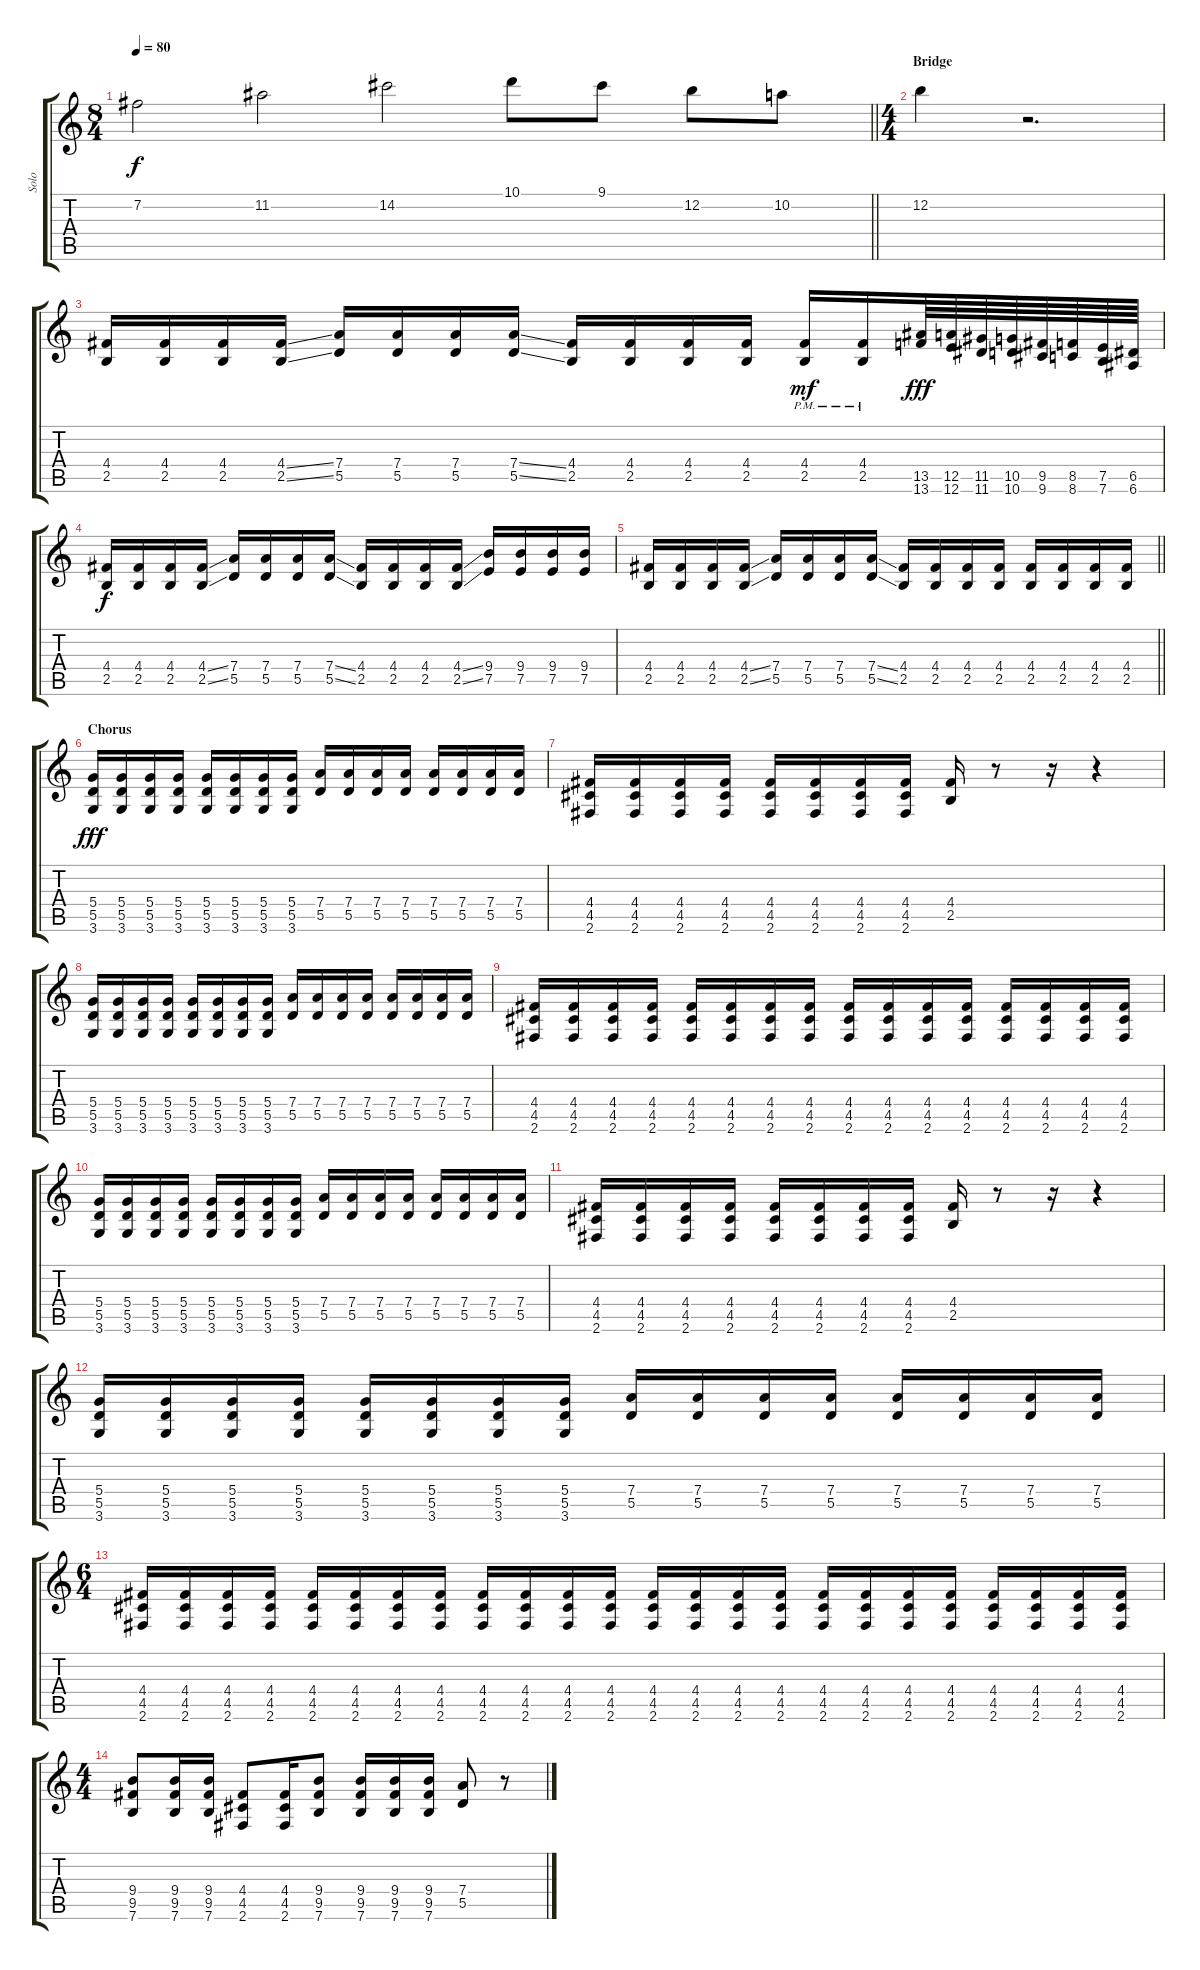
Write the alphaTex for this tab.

\track ("Solo" "Solo") {instrument distortionguitar}
\staff {score tabs}
\tuning (E4 B3 G3 D3 A2 E2) {hide}
\ts (8 4)
\tempo 80
\clef g2
\barLineRight lightlight
\ks c
7.2.2{dy f} 11.2.2 14.2.2 10.1.8 9.1.8 12.2.8 10.2.8 |
\ts (4 4)
\section ("" "Bridge")
12.2.4 r.2{d} |
(4.4 2.5).16 (4.4 2.5).16 (4.4 2.5).16 (4.4{ss} 2.5{ss}).16 (7.4 5.5).16 (7.4 5.5).16 (7.4 5.5).16 (7.4{ss} 5.5{ss}).16 (4.4 2.5).16 (4.4 2.5).16 (4.4 2.5).16 (4.4 2.5).16 (4.4{pm} 2.5{pm}).16{dy mf} (4.4{pm} 2.5{pm}).16 (13.5 13.6).64{dy fff instrument guitarfretnoise} (12.5 12.6).64 (11.5 11.6).64 (10.5 10.6).64 (9.5 9.6).64 (8.5 8.6).64 (7.5 7.6).64 (6.5 6.6).64 |
(4.4 2.5).16{dy f instrument distortionguitar} (4.4 2.5).16 (4.4 2.5).16 (4.4{ss} 2.5{ss}).16 (7.4 5.5).16 (7.4 5.5).16 (7.4 5.5).16 (7.4{ss} 5.5{ss}).16 (4.4 2.5).16 (4.4 2.5).16 (4.4 2.5).16 (4.4{ss} 2.5{ss}).16 (9.4 7.5).16 (9.4 7.5).16 (9.4 7.5).16 (9.4 7.5).16 |
\barLineRight lightlight
(4.4 2.5).16 (4.4 2.5).16 (4.4 2.5).16 (4.4{ss} 2.5{ss}).16 (7.4 5.5).16 (7.4 5.5).16 (7.4 5.5).16 (7.4{ss} 5.5{ss}).16 (4.4 2.5).16 (4.4 2.5).16 (4.4 2.5).16 (4.4 2.5).16 (4.4 2.5).16 (4.4 2.5).16 (4.4 2.5).16 (4.4 2.5).16 |
\section ("" "Chorus")
(5.4 5.5 3.6).16{dy fff} (5.4 5.5 3.6).16 (5.4 5.5 3.6).16 (5.4 5.5 3.6).16 (5.4 5.5 3.6).16 (5.4 5.5 3.6).16 (5.4 5.5 3.6).16 (5.4 5.5 3.6).16 (7.4 5.5).16 (7.4 5.5).16 (7.4 5.5).16 (7.4 5.5).16 (7.4 5.5).16 (7.4 5.5).16 (7.4 5.5).16 (7.4 5.5).16 |
(4.4 4.5 2.6).16 (4.4 4.5 2.6).16 (4.4 4.5 2.6).16 (4.4 4.5 2.6).16 (4.4 4.5 2.6).16 (4.4 4.5 2.6).16 (4.4 4.5 2.6).16 (4.4 4.5 2.6).16 (4.4 2.5).16 r.8 r.16 r.4 |
(5.4 5.5 3.6).16 (5.4 5.5 3.6).16 (5.4 5.5 3.6).16 (5.4 5.5 3.6).16 (5.4 5.5 3.6).16 (5.4 5.5 3.6).16 (5.4 5.5 3.6).16 (5.4 5.5 3.6).16 (7.4 5.5).16 (7.4 5.5).16 (7.4 5.5).16 (7.4 5.5).16 (7.4 5.5).16 (7.4 5.5).16 (7.4 5.5).16 (7.4 5.5).16 |
(4.4 4.5 2.6).16 (4.4 4.5 2.6).16 (4.4 4.5 2.6).16 (4.4 4.5 2.6).16 (4.4 4.5 2.6).16 (4.4 4.5 2.6).16 (4.4 4.5 2.6).16 (4.4 4.5 2.6).16 (4.4 4.5 2.6).16 (4.4 4.5 2.6).16 (4.4 4.5 2.6).16 (4.4 4.5 2.6).16 (4.4 4.5 2.6).16 (4.4 4.5 2.6).16 (4.4 4.5 2.6).16 (4.4 4.5 2.6).16 |
(5.4 5.5 3.6).16 (5.4 5.5 3.6).16 (5.4 5.5 3.6).16 (5.4 5.5 3.6).16 (5.4 5.5 3.6).16 (5.4 5.5 3.6).16 (5.4 5.5 3.6).16 (5.4 5.5 3.6).16 (7.4 5.5).16 (7.4 5.5).16 (7.4 5.5).16 (7.4 5.5).16 (7.4 5.5).16 (7.4 5.5).16 (7.4 5.5).16 (7.4 5.5).16 |
(4.4 4.5 2.6).16 (4.4 4.5 2.6).16 (4.4 4.5 2.6).16 (4.4 4.5 2.6).16 (4.4 4.5 2.6).16 (4.4 4.5 2.6).16 (4.4 4.5 2.6).16 (4.4 4.5 2.6).16 (4.4 2.5).16 r.8 r.16 r.4 |
(5.4 5.5 3.6).16 (5.4 5.5 3.6).16 (5.4 5.5 3.6).16 (5.4 5.5 3.6).16 (5.4 5.5 3.6).16 (5.4 5.5 3.6).16 (5.4 5.5 3.6).16 (5.4 5.5 3.6).16 (7.4 5.5).16 (7.4 5.5).16 (7.4 5.5).16 (7.4 5.5).16 (7.4 5.5).16 (7.4 5.5).16 (7.4 5.5).16 (7.4 5.5).16 |
\ts (6 4)
(4.4 4.5 2.6).16 (4.4 4.5 2.6).16 (4.4 4.5 2.6).16 (4.4 4.5 2.6).16 (4.4 4.5 2.6).16 (4.4 4.5 2.6).16 (4.4 4.5 2.6).16 (4.4 4.5 2.6).16 (4.4 4.5 2.6).16 (4.4 4.5 2.6).16 (4.4 4.5 2.6).16 (4.4 4.5 2.6).16 (4.4 4.5 2.6).16 (4.4 4.5 2.6).16 (4.4 4.5 2.6).16 (4.4 4.5 2.6).16 (4.4 4.5 2.6).16 (4.4 4.5 2.6).16 (4.4 4.5 2.6).16 (4.4 4.5 2.6).16 (4.4 4.5 2.6).16 (4.4 4.5 2.6).16 (4.4 4.5 2.6).16 (4.4 4.5 2.6).16 |
\ts (4 4)
(9.4 9.5 7.6).8 (9.4 9.5 7.6).16 (9.4 9.5 7.6).16 (4.4 4.5 2.6).8 (4.4 4.5 2.6).16 (9.4 9.5 7.6).8 (9.4 9.5 7.6).16 (9.4 9.5 7.6).16 (9.4 9.5 7.6).16 (7.4 5.5).8 r.8
